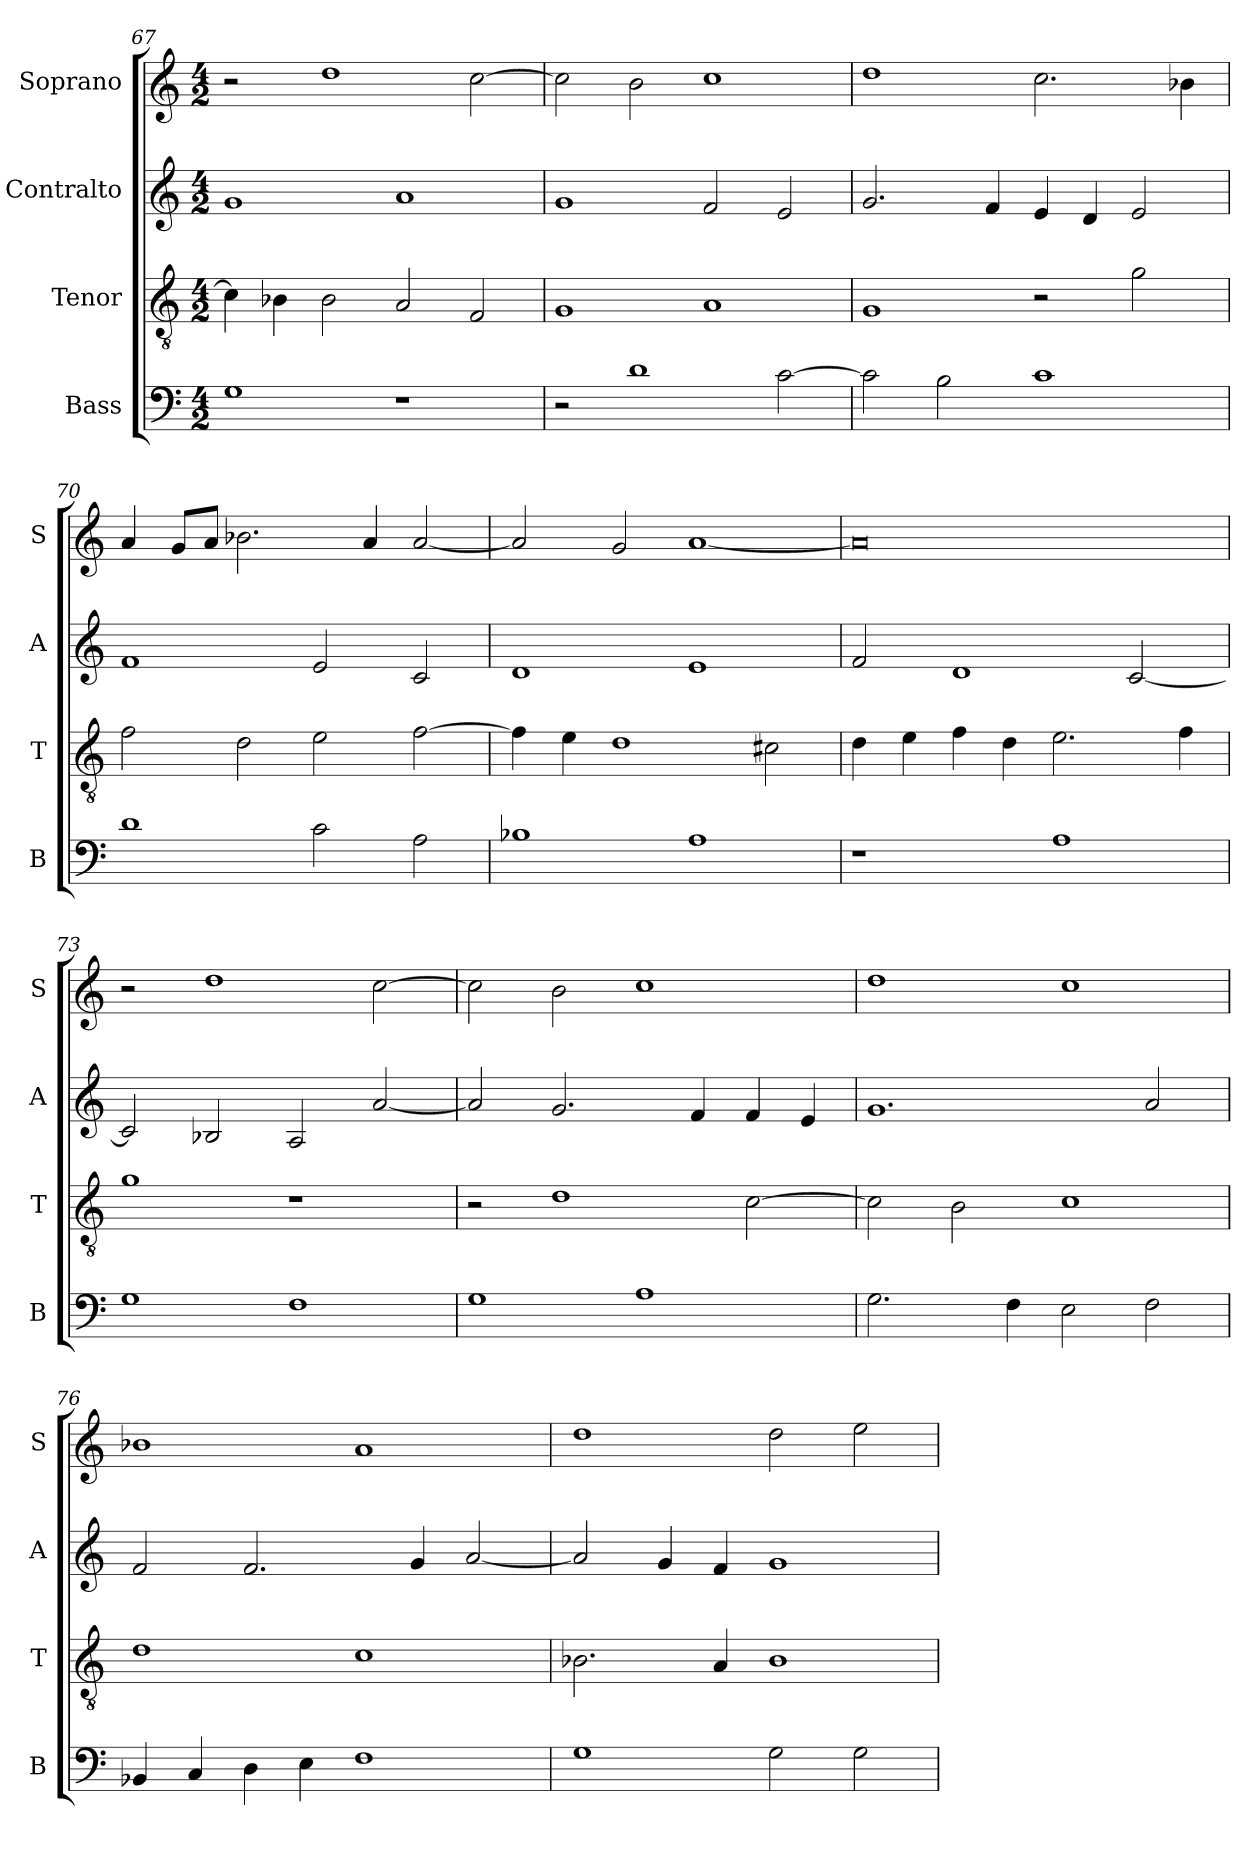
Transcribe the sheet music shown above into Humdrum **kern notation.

**kern	**kern	**kern	**kern
*part4	*part3	*part2	*part1
*staff4	*staff3	*staff2	*staff1
*I"Bass	*I"Tenor	*I"Contralto	*I"Soprano
*I'B	*I'T	*I'A	*I'S
*clefF4	*clefGv2	*clefG2	*clefG2
*k[]	*k[]	*k[]	*k[]
*M4/2	*M4/2	*M4/2	*M4/2
=67	=67	=67	=67
1G	4c]	1g	2r
.	4B-X	.	.
.	2B-	.	1dd
1r	2A	1a	.
.	2F	.	[2cc
=68	=68	=68	=68
2r	1G	1g	2cc]
1d	.	.	2b
.	1A	2f	1cc
[2c	.	2e	.
=69	=69	=69	=69
2c]	1G	2.g	1dd
2B	.	.	.
.	.	4f	.
1c	2r	4e	2.cc
.	.	4d	.
.	2g	2e	.
.	.	.	4b-X
=70	=70	=70	=70
1d	2f	1f	4a
.	.	.	8g/L
.	.	.	8a/J
.	2d	.	2.b-X
2c	2e	2e	.
.	.	.	4a
2A	[2f	2c	[2a
=71	=71	=71	=71
1B-X	4f]	1d	2a]
.	4e	.	.
.	1d	.	2g
1A	.	1e	[1a
.	2c#X	.	.
=72	=72	=72	=72
1r	4d	2f	0a]
.	4e	.	.
.	4f	1d	.
.	4d	.	.
1A	2.e	.	.
.	.	[2c	.
.	4f	.	.
=73	=73	=73	=73
1G	1g	2c]	2r
.	.	2B-X	1dd
1F	1r	2A	.
.	.	[2a	[2cc
=74	=74	=74	=74
1G	2r	2a]	2cc]
.	1d	2.g	2b
1A	.	.	1cc
.	.	4f	.
.	[2c	4f	.
.	.	4e	.
=75	=75	=75	=75
2.G	2c]	1.g	1dd
.	2B	.	.
4F	.	.	.
2E	1c	.	1cc
2F	.	2a	.
=76	=76	=76	=76
4BB-X	1d	2f	1b-X
4C	.	.	.
4D	.	2.f	.
4E	.	.	.
1F	1c	.	1a
.	.	4g	.
.	.	[2a	.
=77	=77	=77	=77
1G	2.B-X	2a]	1dd
.	.	4g	.
.	4A	4f	.
2G	1B-	1g	2dd
2G	.	.	2ee
=	=	=	=
*-	*-	*-	*-
